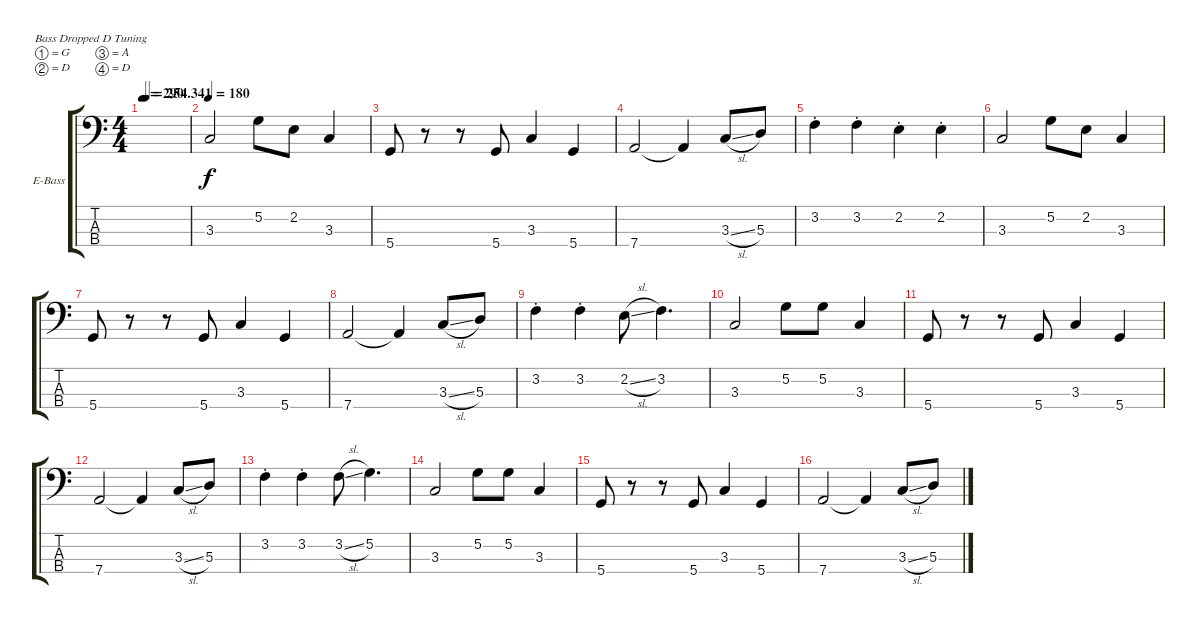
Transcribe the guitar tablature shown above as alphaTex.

\defaultSystemsLayout 4
\bracketExtendMode groupsimilarinstruments
\firstSystemTrackNameOrientation horizontal
\otherSystemsTrackNameOrientation horizontal
\track ("Electric Bass" "E-Bass") {instrument electricbassfinger}
\staff {score tabs}
\tuning (G2 D2 A1 D1)
\ts (4 4)
\tempo 290
\tempo (254.341 0.075)
\clef f4
\ks c
|
\tempo 180
3.3.2 5.2.8 2.2.8 3.3.4 |
5.4.8 r.8 r.8 5.4.8 3.3.4 5.4.4 |
7.4.2 7.4{t}.4 3.3{sl}.8 5.3.8 |
3.2{st}.4 3.2{st}.4 2.2{st}.4 2.2{st}.4 |
3.3.2 5.2.8 2.2.8 3.3.4 |
5.4.8 r.8 r.8 5.4.8 3.3.4 5.4.4 |
7.4.2 7.4{t}.4 3.3{sl}.8 5.3.8 |
3.2{st}.4 3.2{st}.4 2.2{sl}.8 3.2.4{d} |
3.3.2 5.2.8 5.2.8 3.3.4 |
5.4.8 r.8 r.8 5.4.8 3.3.4 5.4.4 |
7.4.2 7.4{t}.4 3.3{sl}.8 5.3.8 |
3.2{st}.4 3.2{st}.4 3.2{sl}.8 5.2.4{d} |
3.3.2 5.2.8 5.2.8 3.3.4 |
5.4.8 r.8 r.8 5.4.8 3.3.4 5.4.4 |
7.4.2 7.4{t}.4 3.3{sl}.8 5.3.8
